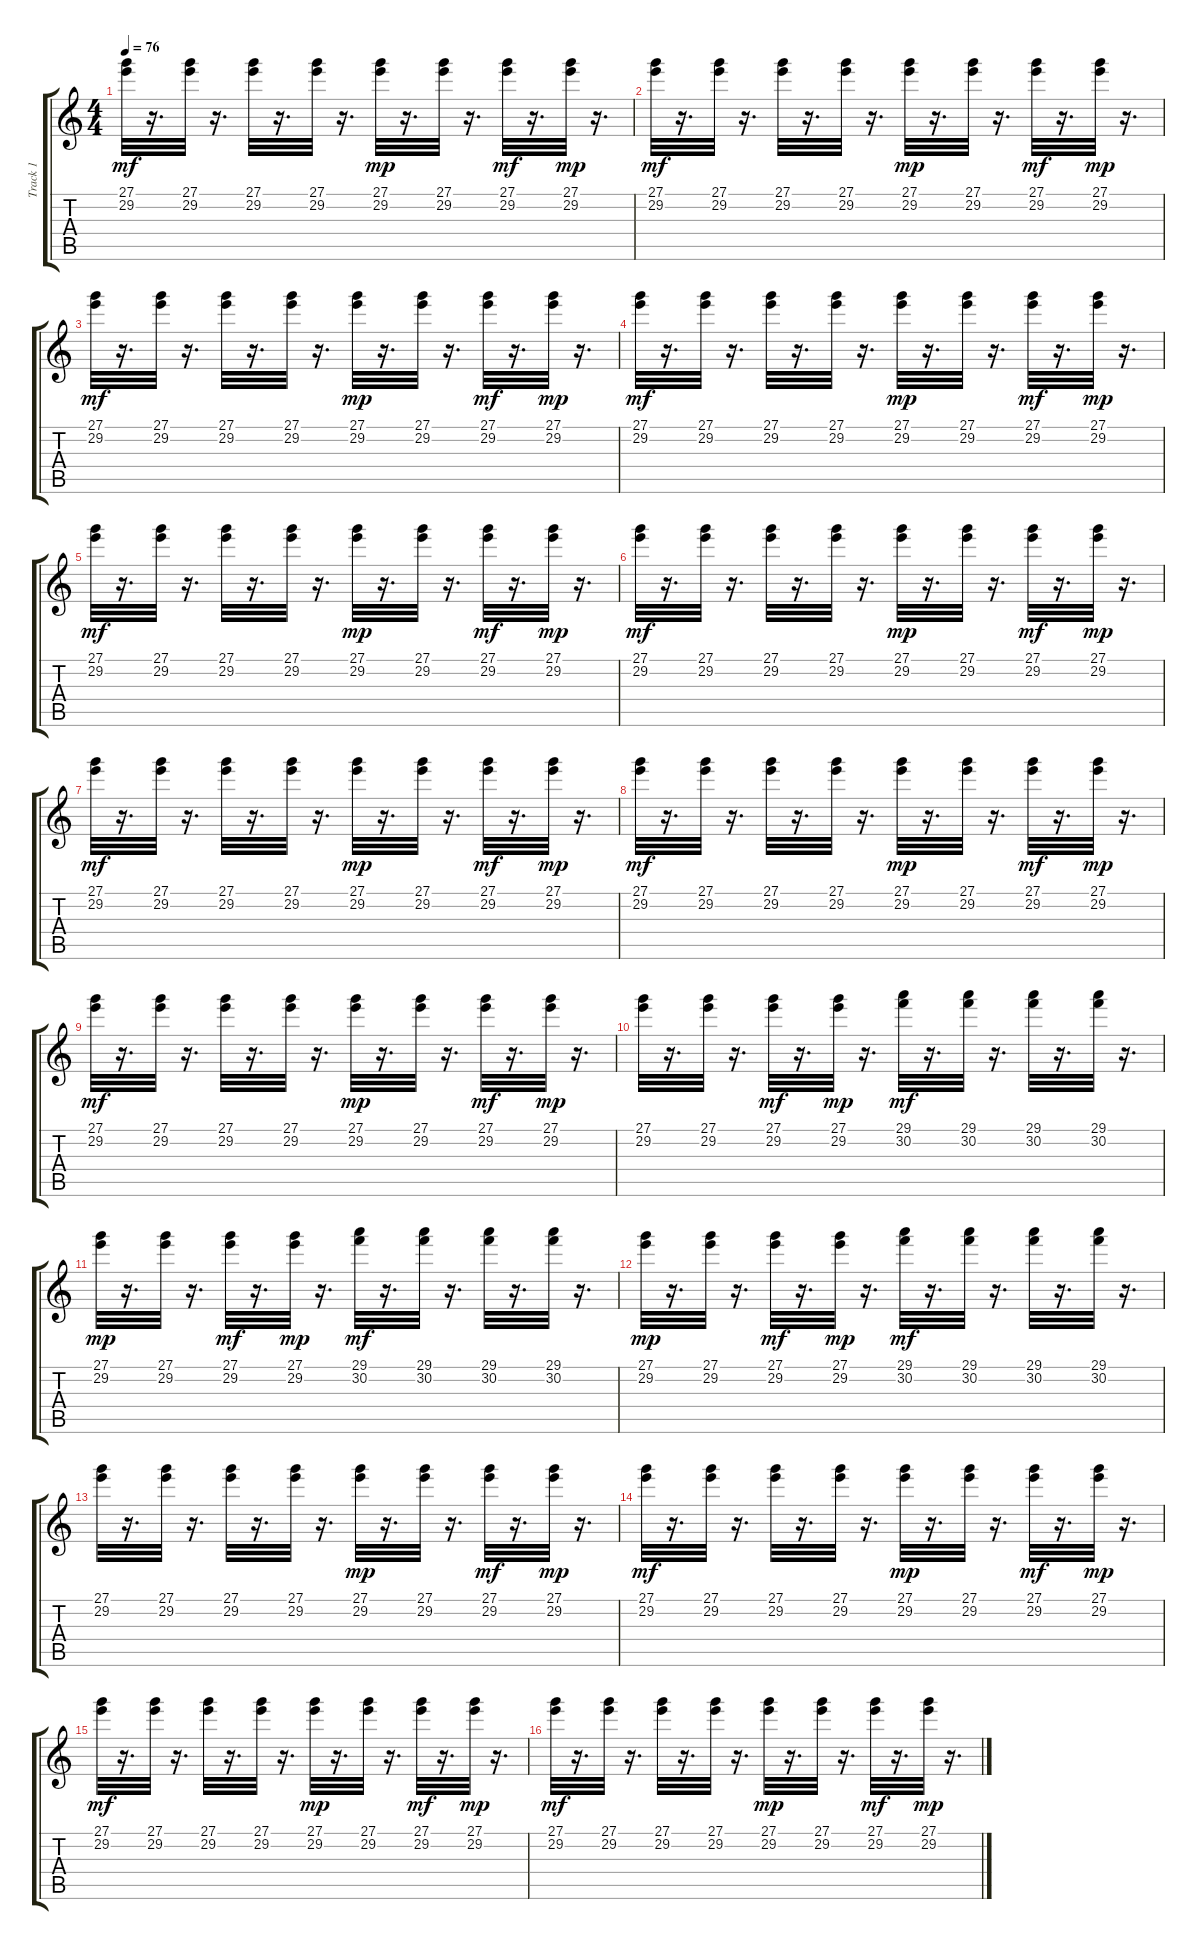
\track ("Track 1" "Track 1") {instrument brightacousticpiano}
\staff {score tabs}
\tuning (E4 B3 G3 D3 A2 E2) {hide}
\ts (4 4)
\tempo 76
\clef g2
\ks c
(27.1 29.2).32{dy mf} r.16{d} (27.1 29.2).32 r.16{d} (27.1 29.2).32 r.16{d} (27.1 29.2).32 r.16{d} (27.1 29.2).32{dy mp} r.16{d} (27.1 29.2).32 r.16{d} (27.1 29.2).32{dy mf} r.16{d} (27.1 29.2).32{dy mp} r.16{d} |
(27.1 29.2).32{dy mf} r.16{d} (27.1 29.2).32 r.16{d} (27.1 29.2).32 r.16{d} (27.1 29.2).32 r.16{d} (27.1 29.2).32{dy mp} r.16{d} (27.1 29.2).32 r.16{d} (27.1 29.2).32{dy mf} r.16{d} (27.1 29.2).32{dy mp} r.16{d} |
(27.1 29.2).32{dy mf} r.16{d} (27.1 29.2).32 r.16{d} (27.1 29.2).32 r.16{d} (27.1 29.2).32 r.16{d} (27.1 29.2).32{dy mp} r.16{d} (27.1 29.2).32 r.16{d} (27.1 29.2).32{dy mf} r.16{d} (27.1 29.2).32{dy mp} r.16{d} |
(27.1 29.2).32{dy mf} r.16{d} (27.1 29.2).32 r.16{d} (27.1 29.2).32 r.16{d} (27.1 29.2).32 r.16{d} (27.1 29.2).32{dy mp} r.16{d} (27.1 29.2).32 r.16{d} (27.1 29.2).32{dy mf} r.16{d} (27.1 29.2).32{dy mp} r.16{d} |
(27.1 29.2).32{dy mf} r.16{d} (27.1 29.2).32 r.16{d} (27.1 29.2).32 r.16{d} (27.1 29.2).32 r.16{d} (27.1 29.2).32{dy mp} r.16{d} (27.1 29.2).32 r.16{d} (27.1 29.2).32{dy mf} r.16{d} (27.1 29.2).32{dy mp} r.16{d} |
(27.1 29.2).32{dy mf} r.16{d} (27.1 29.2).32 r.16{d} (27.1 29.2).32 r.16{d} (27.1 29.2).32 r.16{d} (27.1 29.2).32{dy mp} r.16{d} (27.1 29.2).32 r.16{d} (27.1 29.2).32{dy mf} r.16{d} (27.1 29.2).32{dy mp} r.16{d} |
(27.1 29.2).32{dy mf} r.16{d} (27.1 29.2).32 r.16{d} (27.1 29.2).32 r.16{d} (27.1 29.2).32 r.16{d} (27.1 29.2).32{dy mp} r.16{d} (27.1 29.2).32 r.16{d} (27.1 29.2).32{dy mf} r.16{d} (27.1 29.2).32{dy mp} r.16{d} |
(27.1 29.2).32{dy mf} r.16{d} (27.1 29.2).32 r.16{d} (27.1 29.2).32 r.16{d} (27.1 29.2).32 r.16{d} (27.1 29.2).32{dy mp} r.16{d} (27.1 29.2).32 r.16{d} (27.1 29.2).32{dy mf} r.16{d} (27.1 29.2).32{dy mp} r.16{d} |
(27.1 29.2).32{dy mf} r.16{d} (27.1 29.2).32 r.16{d} (27.1 29.2).32 r.16{d} (27.1 29.2).32 r.16{d} (27.1 29.2).32{dy mp} r.16{d} (27.1 29.2).32 r.16{d} (27.1 29.2).32{dy mf} r.16{d} (27.1 29.2).32{dy mp} r.16{d} |
(27.1 29.2).32 r.16{d} (27.1 29.2).32 r.16{d} (27.1 29.2).32{dy mf} r.16{d} (27.1 29.2).32{dy mp} r.16{d} (29.1 30.2).32{dy mf} r.16{d} (29.1 30.2).32 r.16{d} (29.1 30.2).32 r.16{d} (29.1 30.2).32 r.16{d} |
(27.1 29.2).32{dy mp} r.16{d} (27.1 29.2).32 r.16{d} (27.1 29.2).32{dy mf} r.16{d} (27.1 29.2).32{dy mp} r.16{d} (29.1 30.2).32{dy mf} r.16{d} (29.1 30.2).32 r.16{d} (29.1 30.2).32 r.16{d} (29.1 30.2).32 r.16{d} |
(27.1 29.2).32{dy mp} r.16{d} (27.1 29.2).32 r.16{d} (27.1 29.2).32{dy mf} r.16{d} (27.1 29.2).32{dy mp} r.16{d} (29.1 30.2).32{dy mf} r.16{d} (29.1 30.2).32 r.16{d} (29.1 30.2).32 r.16{d} (29.1 30.2).32 r.16{d} |
(27.1 29.2).32 r.16{d} (27.1 29.2).32 r.16{d} (27.1 29.2).32 r.16{d} (27.1 29.2).32 r.16{d} (27.1 29.2).32{dy mp} r.16{d} (27.1 29.2).32 r.16{d} (27.1 29.2).32{dy mf} r.16{d} (27.1 29.2).32{dy mp} r.16{d} |
(27.1 29.2).32{dy mf} r.16{d} (27.1 29.2).32 r.16{d} (27.1 29.2).32 r.16{d} (27.1 29.2).32 r.16{d} (27.1 29.2).32{dy mp} r.16{d} (27.1 29.2).32 r.16{d} (27.1 29.2).32{dy mf} r.16{d} (27.1 29.2).32{dy mp} r.16{d} |
(27.1 29.2).32{dy mf} r.16{d} (27.1 29.2).32 r.16{d} (27.1 29.2).32 r.16{d} (27.1 29.2).32 r.16{d} (27.1 29.2).32{dy mp} r.16{d} (27.1 29.2).32 r.16{d} (27.1 29.2).32{dy mf} r.16{d} (27.1 29.2).32{dy mp} r.16{d} |
(27.1 29.2).32{dy mf} r.16{d} (27.1 29.2).32 r.16{d} (27.1 29.2).32 r.16{d} (27.1 29.2).32 r.16{d} (27.1 29.2).32{dy mp} r.16{d} (27.1 29.2).32 r.16{d} (27.1 29.2).32{dy mf} r.16{d} (27.1 29.2).32{dy mp} r.16{d}
